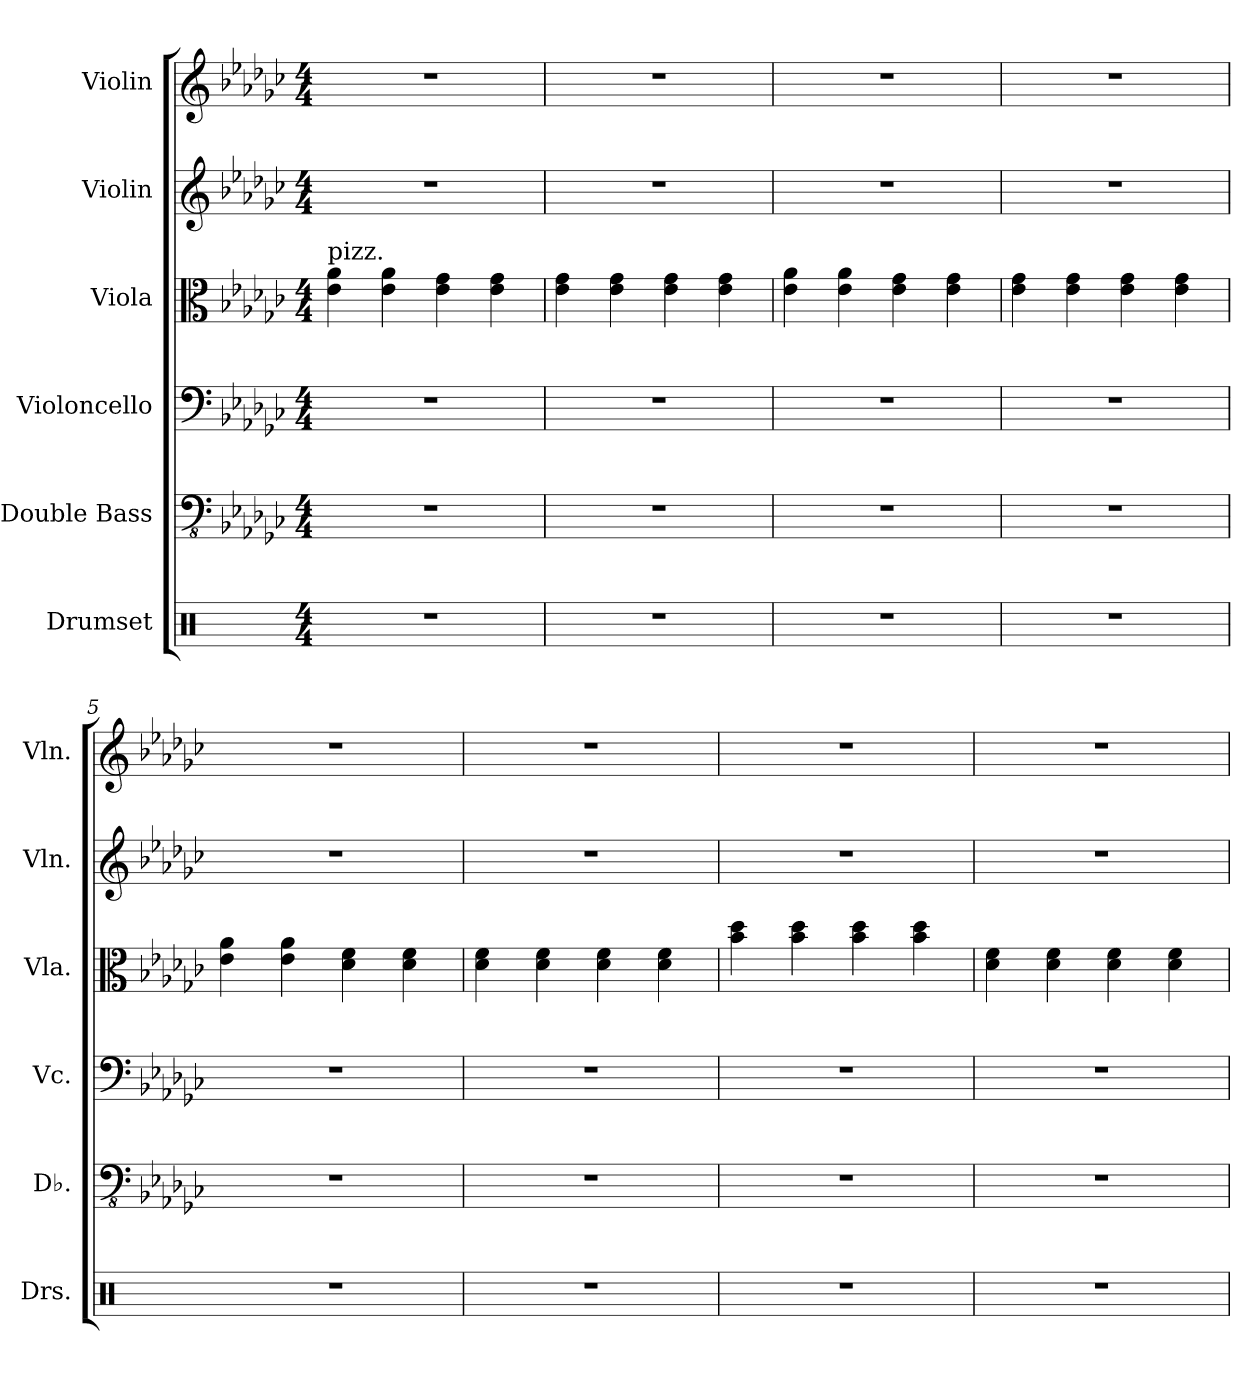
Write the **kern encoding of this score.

**kern	**kern	**kern	**kern	**kern	**kern
*part6	*part5	*part4	*part3	*part2	*part1
*staff6	*staff5	*staff4	*staff3	*staff2	*staff1
*I"Drumset	*I"Double Bass	*I"Violoncello	*I"Viola	*I"Violin	*I"Violin
*I'Drs.	*I'Db.	*I'Vc.	*I'Vla.	*I'Vln.	*I'Vln.
*clefX	*clefFv4	*clefF4	*clefC3	*clefG2	*clefG2
*	*ITrd7c12	*	*	*	*
*k[]	*k[b-e-a-d-g-c-]	*k[b-e-a-d-g-c-]	*k[b-e-a-d-g-c-]	*k[b-e-a-d-g-c-]	*k[b-e-a-d-g-c-]
*M4/4	*M4/4	*M4/4	*M4/4	*M4/4	*M4/4
*MM130	*MM130	*MM130	*MM130	*MM130	*MM130
=1	=1	=1	=1	=1	=1
!	!	!	!LO:TX:a:t=pizz.	!	!
1r	1r	1r	4e-\ 4a-\	1r	1r
.	.	.	4e-\ 4a-\	.	.
.	.	.	4e-\ 4g-\	.	.
.	.	.	4e-\ 4g-\	.	.
=2	=2	=2	=2	=2	=2
1r	1r	1r	4e-\ 4g-\	1r	1r
.	.	.	4e-\ 4g-\	.	.
.	.	.	4e-\ 4g-\	.	.
.	.	.	4e-\ 4g-\	.	.
=3	=3	=3	=3	=3	=3
1r	1r	1r	4e-\ 4a-\	1r	1r
.	.	.	4e-\ 4a-\	.	.
.	.	.	4e-\ 4g-\	.	.
.	.	.	4e-\ 4g-\	.	.
=4	=4	=4	=4	=4	=4
1r	1r	1r	4e-\ 4g-\	1r	1r
.	.	.	4e-\ 4g-\	.	.
.	.	.	4e-\ 4g-\	.	.
.	.	.	4e-\ 4g-\	.	.
=5	=5	=5	=5	=5	=5
1r	1r	1r	4e-\ 4a-\	1r	1r
.	.	.	4e-\ 4a-\	.	.
.	.	.	4d-\ 4f\	.	.
.	.	.	4d-\ 4f\	.	.
=6	=6	=6	=6	=6	=6
1r	1r	1r	4d-\ 4f\	1r	1r
.	.	.	4d-\ 4f\	.	.
.	.	.	4d-\ 4f\	.	.
.	.	.	4d-\ 4f\	.	.
=7	=7	=7	=7	=7	=7
1r	1r	1r	4b-\ 4dd-\	1r	1r
.	.	.	4b-\ 4dd-\	.	.
.	.	.	4b-\ 4dd-\	.	.
.	.	.	4b-\ 4dd-\	.	.
!!LO:LB:g=z
=8	=8	=8	=8	=8	=8
1r	1r	1r	4d-\ 4f\	1r	1r
.	.	.	4d-\ 4f\	.	.
.	.	.	4d-\ 4f\	.	.
.	.	.	4d-\ 4f\	.	.
=	=	=	=	=	=
*-	*-	*-	*-	*-	*-
